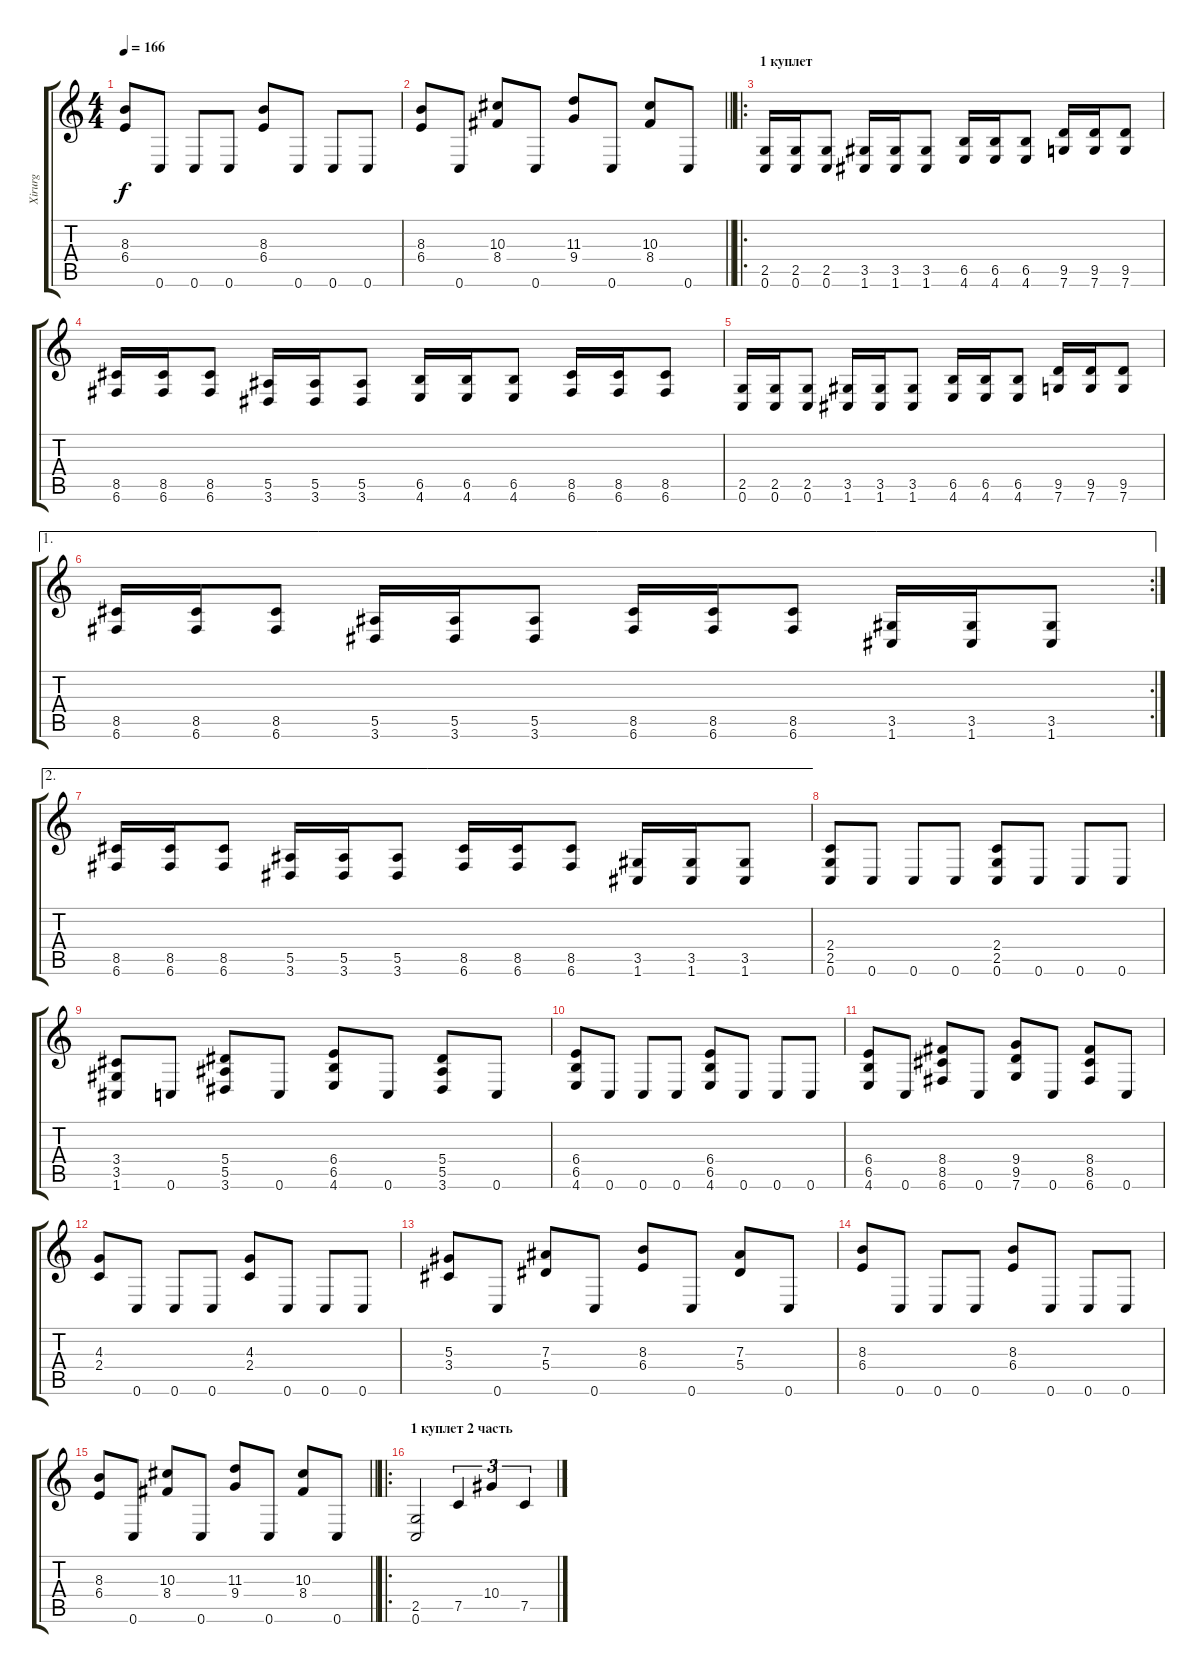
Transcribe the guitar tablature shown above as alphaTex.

\track ("Xirurg" "Xirurg") {instrument distortionguitar}
\staff {score tabs}
\tuning (C4 G3 Eb3 Bb2 F2 C2) {hide}
\ts (4 4)
\tempo 166
\clef g2
\ks c
(8.3 6.4).8{dy f} 0.6.8 0.6.8 0.6.8 (8.3 6.4).8 0.6.8 0.6.8 0.6.8 |
\barLineRight lightlight
(8.3 6.4).8 0.6.8 (10.3 8.4).8 0.6.8 (11.3 9.4).8 0.6.8 (10.3 8.4).8 0.6.8 |
\ro
\section ("" "1 куплет")
(2.5 0.6).16 (2.5 0.6).16 (2.5 0.6).8 (3.5 1.6).16 (3.5 1.6).16 (3.5 1.6).8 (6.5 4.6).16 (6.5 4.6).16 (6.5 4.6).8 (9.5 7.6).16 (9.5 7.6).16 (9.5 7.6).8 |
(8.5 6.6).16 (8.5 6.6).16 (8.5 6.6).8 (5.5 3.6).16 (5.5 3.6).16 (5.5 3.6).8 (6.5 4.6).16 (6.5 4.6).16 (6.5 4.6).8 (8.5 6.6).16 (8.5 6.6).16 (8.5 6.6).8 |
(2.5 0.6).16 (2.5 0.6).16 (2.5 0.6).8 (3.5 1.6).16 (3.5 1.6).16 (3.5 1.6).8 (6.5 4.6).16 (6.5 4.6).16 (6.5 4.6).8 (9.5 7.6).16 (9.5 7.6).16 (9.5 7.6).8 |
\ae 1
\rc 2
(8.5 6.6).16 (8.5 6.6).16 (8.5 6.6).8 (5.5 3.6).16 (5.5 3.6).16 (5.5 3.6).8 (8.5 6.6).16 (8.5 6.6).16 (8.5 6.6).8 (3.5 1.6).16 (3.5 1.6).16 (3.5 1.6).8 |
\ae 2
(8.5 6.6).16 (8.5 6.6).16 (8.5 6.6).8 (5.5 3.6).16 (5.5 3.6).16 (5.5 3.6).8 (8.5 6.6).16 (8.5 6.6).16 (8.5 6.6).8 (3.5 1.6).16 (3.5 1.6).16 (3.5 1.6).8 |
(2.4 2.5 0.6).8 0.6.8 0.6.8 0.6.8 (2.4 2.5 0.6).8 0.6.8 0.6.8 0.6.8 |
(3.4 3.5 1.6).8 0.6.8 (5.4 5.5 3.6).8 0.6.8 (6.4 6.5 4.6).8 0.6.8 (5.4 5.5 3.6).8 0.6.8 |
(6.4 6.5 4.6).8 0.6.8 0.6.8 0.6.8 (6.4 6.5 4.6).8 0.6.8 0.6.8 0.6.8 |
(6.4 6.5 4.6).8 0.6.8 (8.4 8.5 6.6).8 0.6.8 (9.4 9.5 7.6).8 0.6.8 (8.4 8.5 6.6).8 0.6.8 |
(4.3 2.4).8 0.6.8 0.6.8 0.6.8 (4.3 2.4).8 0.6.8 0.6.8 0.6.8 |
(5.3 3.4).8 0.6.8 (7.3 5.4).8 0.6.8 (8.3 6.4).8 0.6.8 (7.3 5.4).8 0.6.8 |
(8.3 6.4).8 0.6.8 0.6.8 0.6.8 (8.3 6.4).8 0.6.8 0.6.8 0.6.8 |
\barLineRight lightlight
(8.3 6.4).8 0.6.8 (10.3 8.4).8 0.6.8 (11.3 9.4).8 0.6.8 (10.3 8.4).8 0.6.8 |
\ro
\section ("" "1 куплет 2 часть")
(2.5 0.6).2 7.5.4{tu (3 2)} 10.4.4{tu (3 2)} 7.5.4{tu (3 2)}
